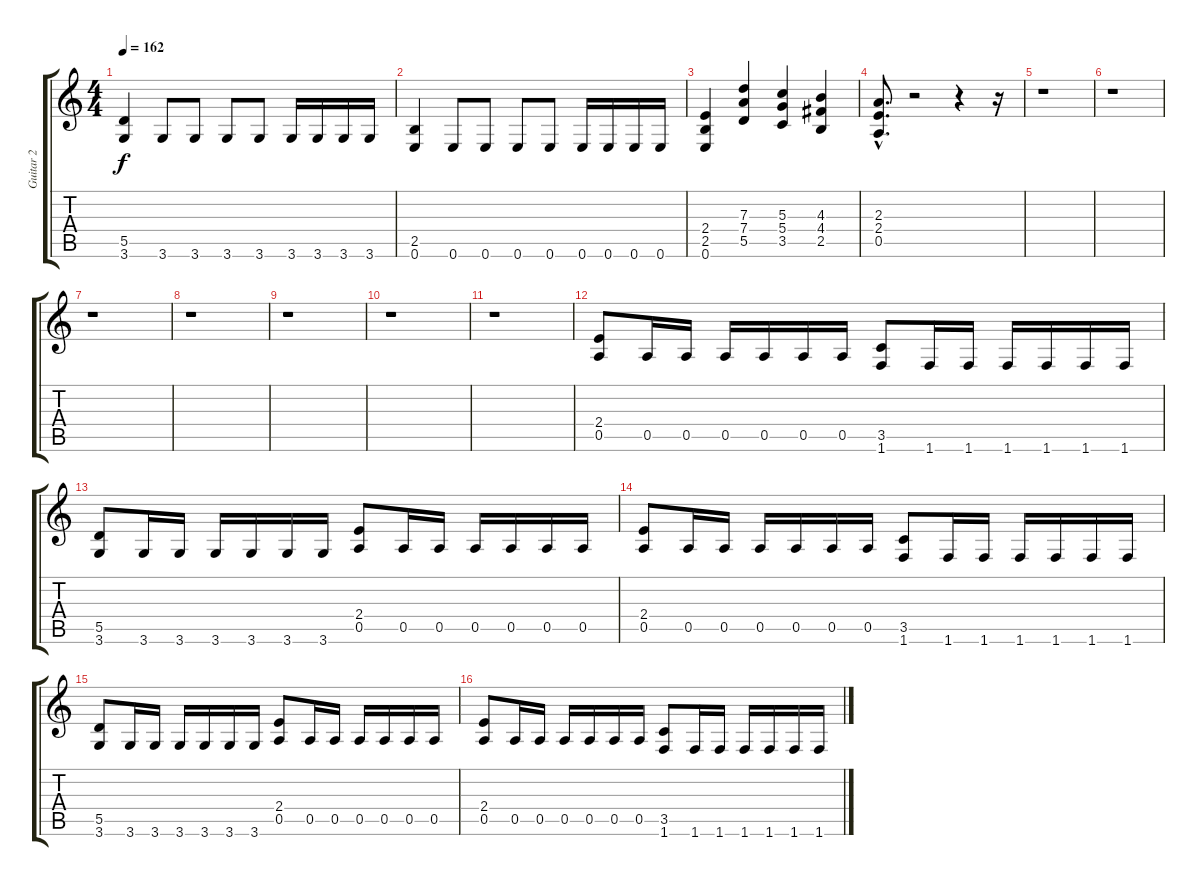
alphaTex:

\track ("Guitar 2" "Guitar 2") {instrument distortionguitar}
\staff {score tabs}
\tuning (E4 B3 G3 D3 A2 E2) {hide}
\ts (4 4)
\tempo 162
\clef g2
\ks c
(5.5 3.6).4{dy f} 3.6.8 3.6.8 3.6.8 3.6.8 3.6.16 3.6.16 3.6.16 3.6.16 |
(2.5 0.6).4 0.6.8 0.6.8 0.6.8 0.6.8 0.6.16 0.6.16 0.6.16 0.6.16 |
(2.4 2.5 0.6).4 (7.3 7.4 5.5).4 (5.3 5.4 3.5).4 (4.3 4.4 2.5).4 |
\section ("" "")
(2.3{hac} 2.4{hac} 0.5{hac}).8{d} r.2 r.4 r.16 |
r.1 |
r.1 |
r.1 |
r.1 |
r.1 |
r.1 |
r.1 |
\section ("" "")
(2.4 0.5).8 0.5.16 0.5.16 0.5.16 0.5.16 0.5.16 0.5.16 (3.5 1.6).8 1.6.16 1.6.16 1.6.16 1.6.16 1.6.16 1.6.16 |
(5.5 3.6).8 3.6.16 3.6.16 3.6.16 3.6.16 3.6.16 3.6.16 (2.4 0.5).8 0.5.16 0.5.16 0.5.16 0.5.16 0.5.16 0.5.16 |
(2.4 0.5).8 0.5.16 0.5.16 0.5.16 0.5.16 0.5.16 0.5.16 (3.5 1.6).8 1.6.16 1.6.16 1.6.16 1.6.16 1.6.16 1.6.16 |
(5.5 3.6).8 3.6.16 3.6.16 3.6.16 3.6.16 3.6.16 3.6.16 (2.4 0.5).8 0.5.16 0.5.16 0.5.16 0.5.16 0.5.16 0.5.16 |
(2.4 0.5).8 0.5.16 0.5.16 0.5.16 0.5.16 0.5.16 0.5.16 (3.5 1.6).8 1.6.16 1.6.16 1.6.16 1.6.16 1.6.16 1.6.16
